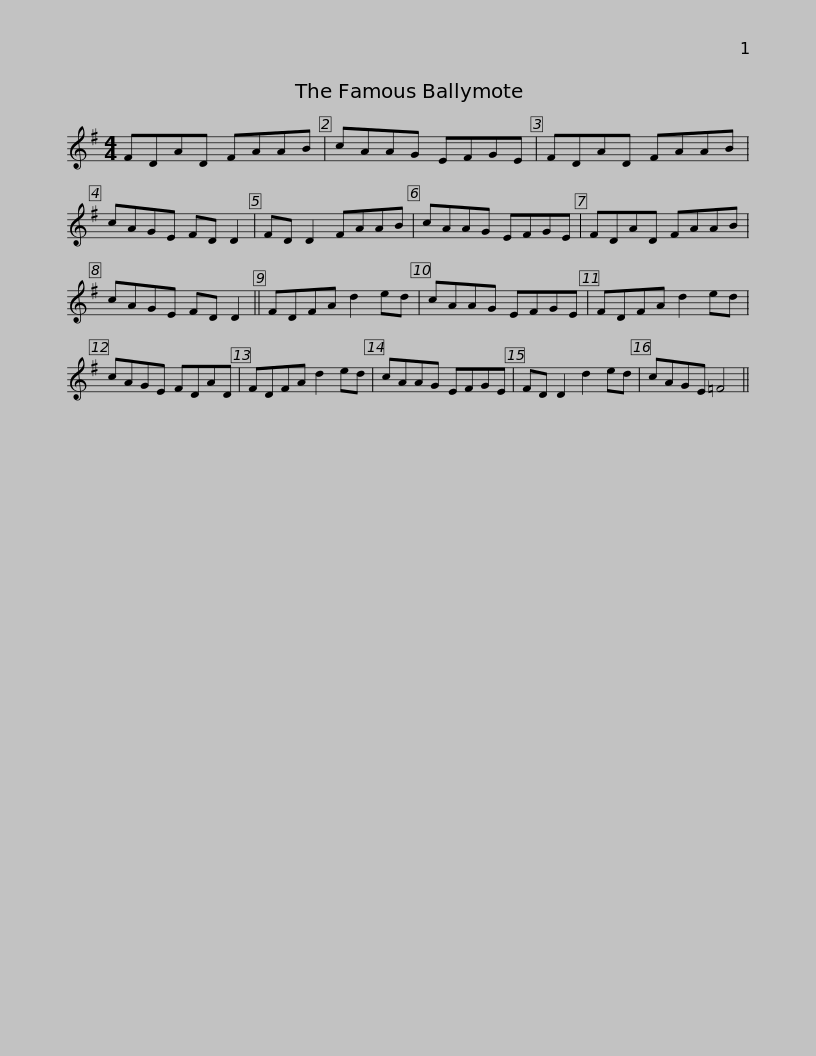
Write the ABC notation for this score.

X:1
L:1/8
M:4/4
I:linebreak $
K:G
V:1 treble
V:1
 FDAD FAAB | cAAG EFGE | FDAD FAAB | cAGE FD D2 | FD D2 FAAB | %5
 cAAG EFGE |$ FDAD FAAB | cAGE FD D2 || FDFA d2 ed | cAAG EFGE | %10
 FDFA d2 ed | cAGE FDAD |$ FDFA d2 ed | cAAG EFGE | FD D2 d2 ed | %15
 cAGE =F4 || %16
